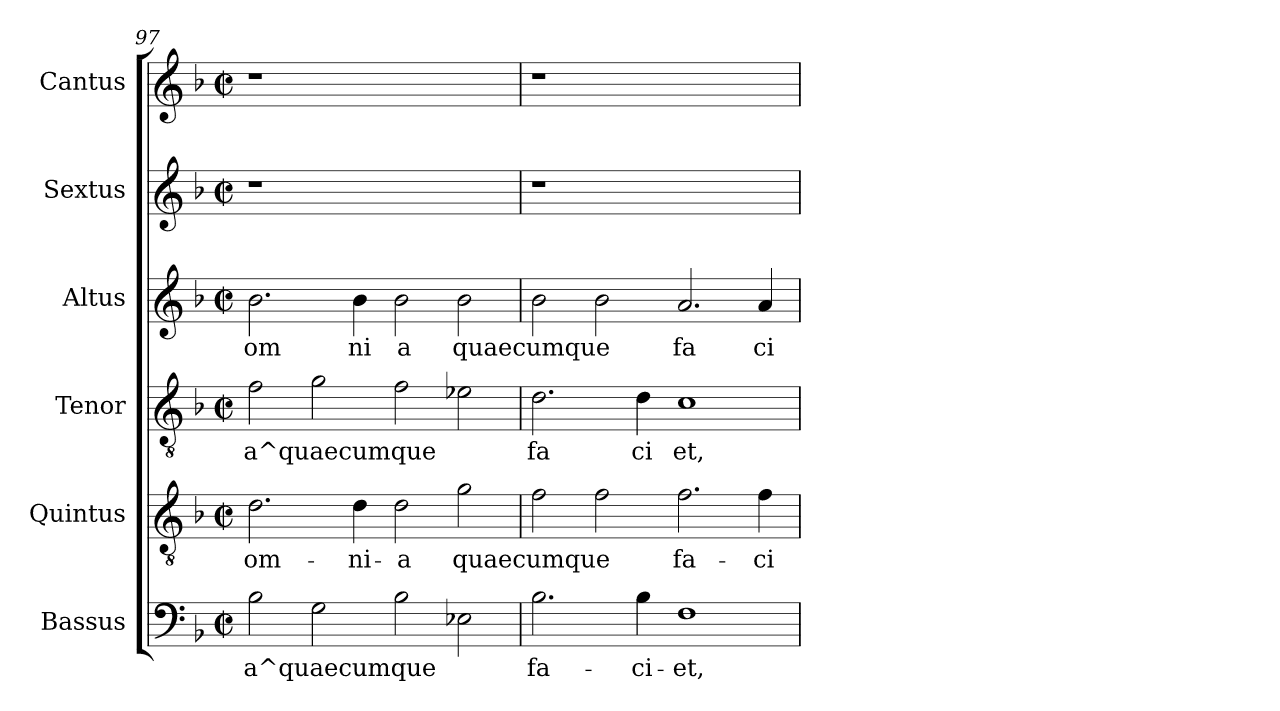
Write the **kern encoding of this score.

**kern	**text	**kern	**text	**kern	**text	**kern	**text	**kern	**kern
*part6	*part6	*part5	*part5	*part4	*part4	*part3	*part3	*part2	*part1
*staff6	*staff6	*staff5	*staff5	*staff4	*staff4	*staff3	*staff3	*staff2	*staff1
*I"Bassus	*	*I"Quintus	*	*I"Tenor	*	*I"Altus	*	*I"Sextus	*I"Cantus
*I'B	*	*I'Q	*	*I'T	*	*I'A	*	*I'S	*I'C
*clefF4	*	*clefGv2	*	*clefGv2	*	*clefG2	*	*clefG2	*clefG2
*k[b-]	*	*k[b-]	*	*k[b-]	*	*k[b-]	*	*k[b-]	*k[b-]
*F:	*	*F:	*	*F:	*	*F:	*	*F:	*F:
*M2/2	*	*M2/2	*	*M2/2	*	*M2/2	*	*M2/2	*M2/2
*met(c|)	*	*met(c|)	*	*met(c|)	*	*met(c|)	*	*met(c|)	*met(c|)
=97	=97	=97	=97	=97	=97	=97	=97	=97	=97
!	!LO:LY:b:cj	!	!LO:LY:b:cj	!	!LO:LY:b:cj	!	!LO:LY:b:cj	!	!
2B-\	-a^quaecumque	2.d\	om-	2f\	a^quaecumque	2.b-\	om	1r	1r
!	!LO:LY:b:cj	!	!	!	!LO:LY:b:cj	!	!	!	!
2G\	.	.	.	2g\	.	.	.	.	.
!	!	!	!LO:LY:b:cj	!	!	!	!LO:LY:b:cj	!	!
.	.	4d\	-ni-	.	.	4b-\	ni	.	.
!	!LO:LY:b:cj	!	!LO:LY:b:cj	!	!LO:LY:b:cj	!	!LO:LY:b:cj	!	!
2B-\	.	2d\	-a	2f\	.	2b-\	a	1ryy	1ryy
!	!LO:LY:b:cj	!	!LO:LY:b:cj	!	!LO:LY:b:cj	!	!LO:LY:b:cj	!	!
2E-X\	.	2g\	quaecumque	2e-X\	.	2b-\	quaecumque	.	.
=98	=98	=98	=98	=98	=98	=98	=98	=98	=98
!	!LO:LY:b:cj	!	!LO:LY:b:cj	!	!LO:LY:b:cj	!	!LO:LY:b:cj	!	!
2.B-\	fa-	2f\	.	2.d\	fa	2b-\	.	1r	1r
!	!	!	!LO:LY:b:cj	!	!	!	!LO:LY:b:cj	!	!
.	.	2f\	.	.	.	2b-\	.	.	.
!	!LO:LY:b:cj	!	!	!	!LO:LY:b:cj	!	!	!	!
4B-\	-ci-	.	.	4d\	ci	.	.	.	.
!	!LO:LY:b:cj	!	!LO:LY:b:cj	!	!LO:LY:b:cj	!	!LO:LY:b:cj	!	!
1F	-et,	2.f\	fa-	1c	et,	2.a/	fa	1ryy	1ryy
!	!	!	!LO:LY:b:cj	!	!	!	!LO:LY:b:cj	!	!
.	.	4f\	-ci-	.	.	4a/	ci	.	.
=	=	=	=	=	=	=	=	=	=
*-	*-	*-	*-	*-	*-	*-	*-	*-	*-
